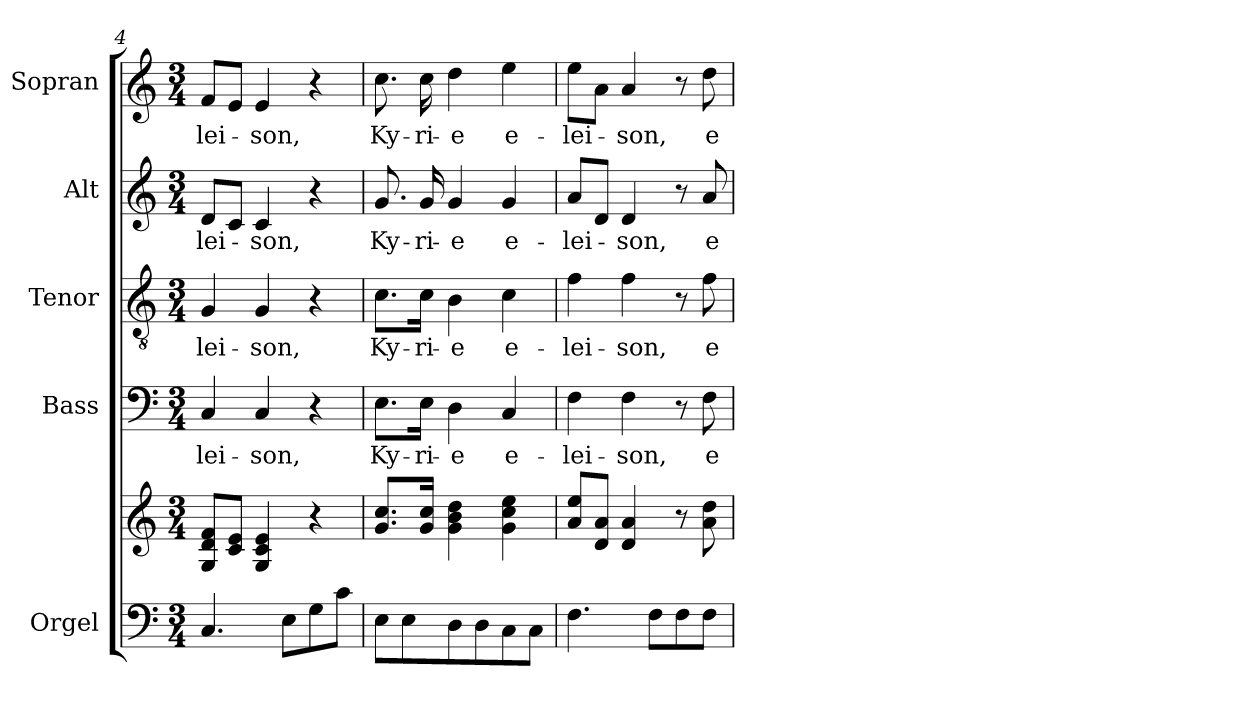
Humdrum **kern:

**kern	**kern	**kern	**text	**kern	**text	**kern	**text	**kern	**text
*part5	*part5	*part4	*part4	*part3	*part3	*part2	*part2	*part1	*part1
*staff6	*staff5	*staff4	*staff4	*staff3	*staff3	*staff2	*staff2	*staff1	*staff1
*I"Orgel	*	*I"Bass	*	*I"Tenor	*	*I"Alt	*	*I"Sopran	*
*I'Org.	*	*I'B.	*	*I'T.	*	*I'A.	*	*I'S.	*
*clefF4	*clefG2	*clefF4	*	*clefGv2	*	*clefG2	*	*clefG2	*
*k[]	*k[]	*k[]	*	*k[]	*	*k[]	*	*k[]	*
*C:	*C:	*C:	*	*C:	*	*C:	*	*C:	*
*M3/4	*M3/4	*M3/4	*	*M3/4	*	*M3/4	*	*M3/4	*
=4	=4	=4	=4	=4	=4	=4	=4	=4	=4
!	!	!	!LO:LY:b	!	!LO:LY:b	!	!LO:LY:b	!	!LO:LY:b
4.C/	8G/ 8d/ 8f/L	4C/	-lei-	4G/	-lei-	8d/L	-lei-	8f/L	-lei-
.	8c/ 8e/J	.	.	.	.	8c/J	.	8e/J	.
!	!	!	!LO:LY:b	!	!LO:LY:b	!	!LO:LY:b	!	!LO:LY:b
.	4G/ 4c/ 4e/	4C/	-son,	4G/	-son,	4c/	-son,	4e/	-son,
8E\L	.	.	.	.	.	.	.	.	.
8G\	4r	4r	.	4r	.	4r	.	4r	.
8c\J	.	.	.	.	.	.	.	.	.
=5	=5	=5	=5	=5	=5	=5	=5	=5	=5
!	!	!	!LO:LY:b	!	!LO:LY:b	!	!LO:LY:b	!	!LO:LY:b
8E\L	8.g/ 8.cc/L	8.E\L	Ky-	8.c\L	Ky-	8.g/	Ky-	8.cc\	Ky-
8E\	.	.	.	.	.	.	.	.	.
!	!	!	!LO:LY:b	!	!LO:LY:b	!	!LO:LY:b	!	!LO:LY:b
.	16g/ 16cc/Jk	16E\Jk	-ri-	16c\Jk	-ri-	16g/	-ri-	16cc\	-ri-
!	!	!	!LO:LY:b	!	!LO:LY:b	!	!LO:LY:b	!	!LO:LY:b
8D\	4g\ 4b\ 4dd\	4D\	-e	4B\	-e	4g/	-e	4dd\	-e
8D\	.	.	.	.	.	.	.	.	.
!	!	!	!LO:LY:b	!	!LO:LY:b	!	!LO:LY:b	!	!LO:LY:b
8C\	4g\ 4cc\ 4ee\	4C/	e-	4c\	e-	4g/	e-	4ee\	e-
8C\J	.	.	.	.	.	.	.	.	.
!!LO:LB:g=z
=6	=6	=6	=6	=6	=6	=6	=6	=6	=6
!	!	!	!LO:LY:b	!	!LO:LY:b	!	!LO:LY:b	!	!LO:LY:b
4.F\	8a/ 8ee/L	4F\	-lei-	4f\	-lei-	8a/L	-lei-	8ee\L	-lei-
.	8d/ 8a/J	.	.	.	.	8d/J	.	8a\J	.
!	!	!	!LO:LY:b	!	!LO:LY:b	!	!LO:LY:b	!	!LO:LY:b
.	4d/ 4a/	4F\	-son,	4f\	-son,	4d/	-son,	4a/	-son,
8F\L	.	.	.	.	.	.	.	.	.
8F\	8r	8r	.	8r	.	8r	.	8r	.
!	!	!	!LO:LY:b	!	!LO:LY:b	!	!LO:LY:b	!	!LO:LY:b
8F\J	8a\ 8dd\	8F\	e-	8f\	e-	8a/	e-	8dd\	e-
=	=	=	=	=	=	=	=	=	=
*-	*-	*-	*-	*-	*-	*-	*-	*-	*-
